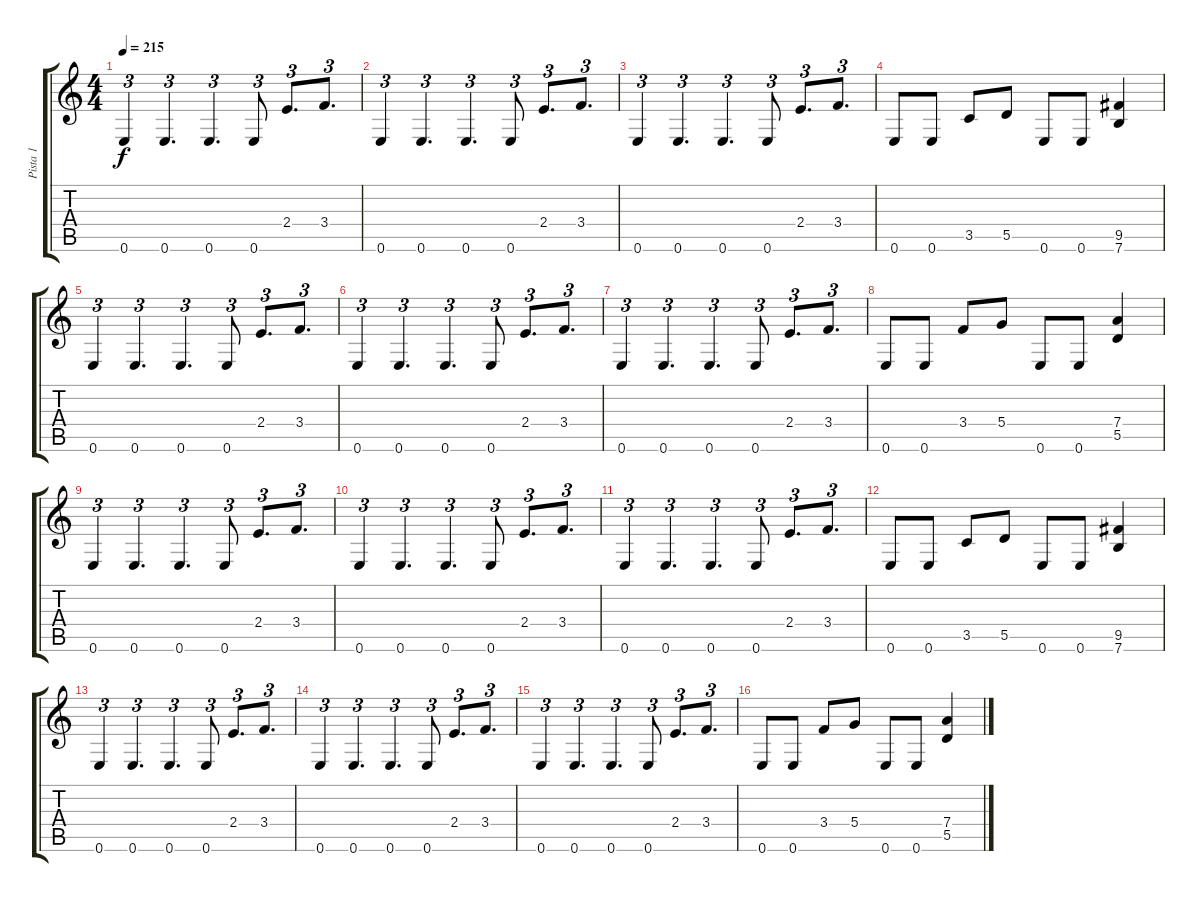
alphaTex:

\track ("Pista 1" "Pista 1") {instrument distortionguitar}
\staff {score tabs}
\tuning (E4 B3 G3 D3 A2 E2) {hide}
\ts (4 4)
\tempo 215
\clef g2
\ks c
0.6.4{tu (3 2) dy f} 0.6.4{d tu (3 2)} 0.6.4{d tu (3 2)} 0.6.8{tu (3 2)} 2.4.8{d tu (3 2)} 3.4.8{d tu (3 2)} |
0.6.4{tu (3 2)} 0.6.4{d tu (3 2)} 0.6.4{d tu (3 2)} 0.6.8{tu (3 2)} 2.4.8{d tu (3 2)} 3.4.8{d tu (3 2)} |
0.6.4{tu (3 2)} 0.6.4{d tu (3 2)} 0.6.4{d tu (3 2)} 0.6.8{tu (3 2)} 2.4.8{d tu (3 2)} 3.4.8{d tu (3 2)} |
0.6.8 0.6.8 3.5.8 5.5.8 0.6.8 0.6.8 (9.5 7.6).4 |
0.6.4{tu (3 2)} 0.6.4{d tu (3 2)} 0.6.4{d tu (3 2)} 0.6.8{tu (3 2)} 2.4.8{d tu (3 2)} 3.4.8{d tu (3 2)} |
0.6.4{tu (3 2)} 0.6.4{d tu (3 2)} 0.6.4{d tu (3 2)} 0.6.8{tu (3 2)} 2.4.8{d tu (3 2)} 3.4.8{d tu (3 2)} |
0.6.4{tu (3 2)} 0.6.4{d tu (3 2)} 0.6.4{d tu (3 2)} 0.6.8{tu (3 2)} 2.4.8{d tu (3 2)} 3.4.8{d tu (3 2)} |
0.6.8 0.6.8 3.4.8 5.4.8 0.6.8 0.6.8 (7.4 5.5).4 |
0.6.4{tu (3 2)} 0.6.4{d tu (3 2)} 0.6.4{d tu (3 2)} 0.6.8{tu (3 2)} 2.4.8{d tu (3 2)} 3.4.8{d tu (3 2)} |
0.6.4{tu (3 2)} 0.6.4{d tu (3 2)} 0.6.4{d tu (3 2)} 0.6.8{tu (3 2)} 2.4.8{d tu (3 2)} 3.4.8{d tu (3 2)} |
0.6.4{tu (3 2)} 0.6.4{d tu (3 2)} 0.6.4{d tu (3 2)} 0.6.8{tu (3 2)} 2.4.8{d tu (3 2)} 3.4.8{d tu (3 2)} |
0.6.8 0.6.8 3.5.8 5.5.8 0.6.8 0.6.8 (9.5 7.6).4 |
0.6.4{tu (3 2)} 0.6.4{d tu (3 2)} 0.6.4{d tu (3 2)} 0.6.8{tu (3 2)} 2.4.8{d tu (3 2)} 3.4.8{d tu (3 2)} |
0.6.4{tu (3 2)} 0.6.4{d tu (3 2)} 0.6.4{d tu (3 2)} 0.6.8{tu (3 2)} 2.4.8{d tu (3 2)} 3.4.8{d tu (3 2)} |
0.6.4{tu (3 2)} 0.6.4{d tu (3 2)} 0.6.4{d tu (3 2)} 0.6.8{tu (3 2)} 2.4.8{d tu (3 2)} 3.4.8{d tu (3 2)} |
0.6.8 0.6.8 3.4.8 5.4.8 0.6.8 0.6.8 (7.4 5.5).4
